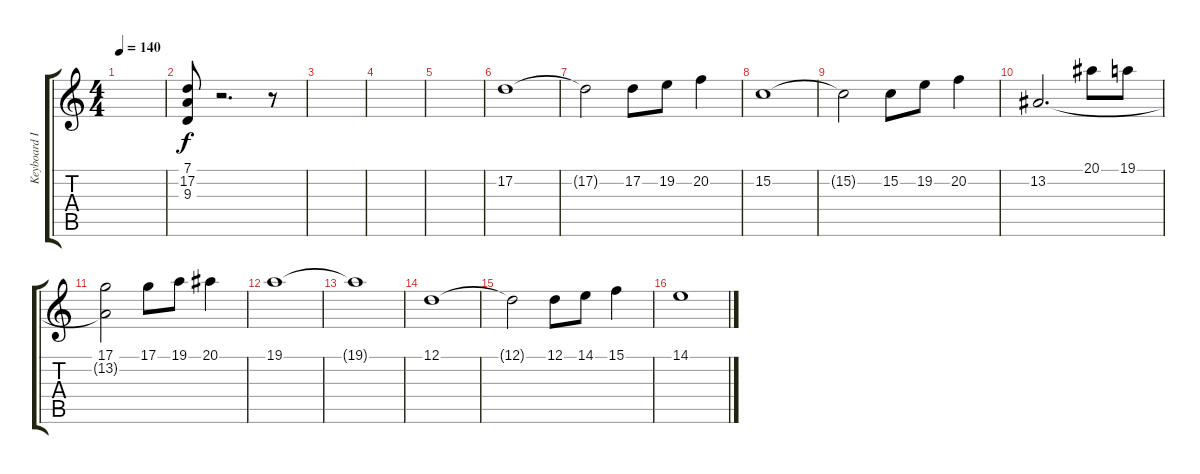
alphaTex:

\track ("Keyboard I" "Keyboard I") {instrument stringensemble1}
\staff {score tabs}
\tuning (D4 A3 F3 C3 G2 D2) {hide}
\ts (4 4)
\tempo 140
\clef g2
\ks c
|
(7.1 17.2 9.3).8 r.2{d} r.8 |
|
|
|
17.2.1 |
17.2{t}.2 17.2.8 19.2.8 20.2.4 |
15.2.1 |
15.2{t}.2 15.2.8 19.2.8 20.2.4 |
13.2.2{d} 20.1.8 19.1.8 |
(17.1 13.2{t}).2 17.1.8 19.1.8 20.1.4 |
19.1.1 |
19.1{t}.1 |
12.1.1 |
12.1{t}.2 12.1.8 14.1.8 15.1.4 |
14.1.1
